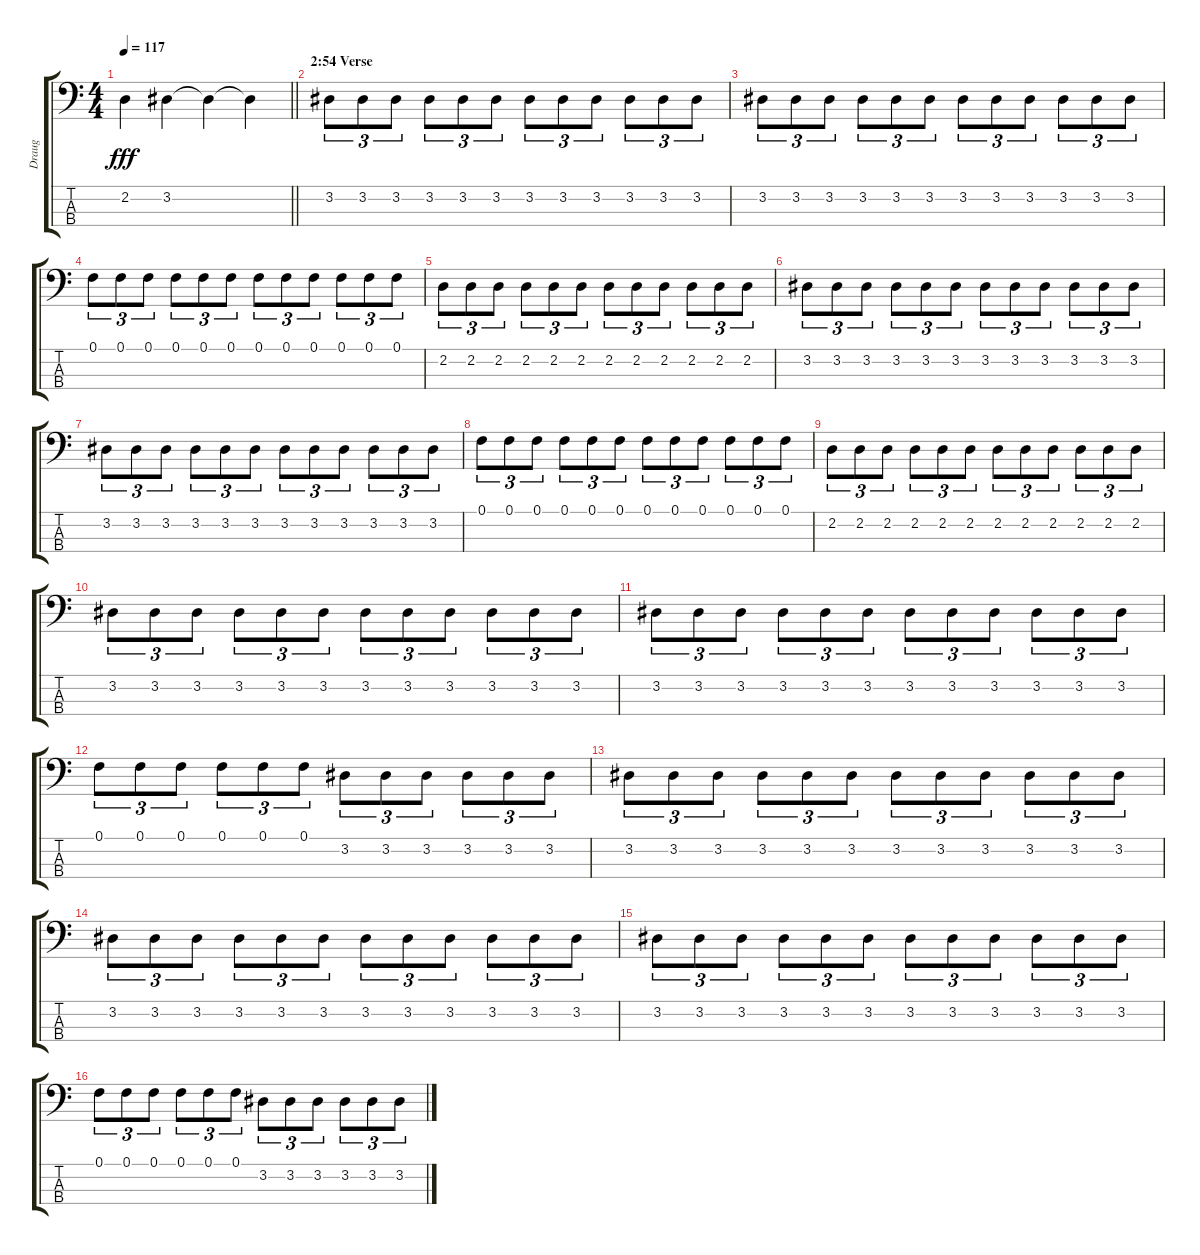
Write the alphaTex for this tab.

\track ("Draug" "Draug") {instrument synthbass2}
\staff {score tabs}
\tuning (F2 C2 G1 D1) {hide}
\ts (4 4)
\tempo 117
\clef f4
\barLineRight lightlight
\ks c
2.2.4{dy fff} 3.2.4 3.2{t}.4 3.2{t}.4 |
\section ("" "2:54 Verse")
3.2.8{tu (3 2)} 3.2.8{tu (3 2)} 3.2.8{tu (3 2)} 3.2.8{tu (3 2)} 3.2.8{tu (3 2)} 3.2.8{tu (3 2)} 3.2.8{tu (3 2)} 3.2.8{tu (3 2)} 3.2.8{tu (3 2)} 3.2.8{tu (3 2)} 3.2.8{tu (3 2)} 3.2.8{tu (3 2)} |
3.2.8{tu (3 2)} 3.2.8{tu (3 2)} 3.2.8{tu (3 2)} 3.2.8{tu (3 2)} 3.2.8{tu (3 2)} 3.2.8{tu (3 2)} 3.2.8{tu (3 2)} 3.2.8{tu (3 2)} 3.2.8{tu (3 2)} 3.2.8{tu (3 2)} 3.2.8{tu (3 2)} 3.2.8{tu (3 2)} |
0.1.8{tu (3 2)} 0.1.8{tu (3 2)} 0.1.8{tu (3 2)} 0.1.8{tu (3 2)} 0.1.8{tu (3 2)} 0.1.8{tu (3 2)} 0.1.8{tu (3 2)} 0.1.8{tu (3 2)} 0.1.8{tu (3 2)} 0.1.8{tu (3 2)} 0.1.8{tu (3 2)} 0.1.8{tu (3 2)} |
2.2.8{tu (3 2)} 2.2.8{tu (3 2)} 2.2.8{tu (3 2)} 2.2.8{tu (3 2)} 2.2.8{tu (3 2)} 2.2.8{tu (3 2)} 2.2.8{tu (3 2)} 2.2.8{tu (3 2)} 2.2.8{tu (3 2)} 2.2.8{tu (3 2)} 2.2.8{tu (3 2)} 2.2.8{tu (3 2)} |
3.2.8{tu (3 2)} 3.2.8{tu (3 2)} 3.2.8{tu (3 2)} 3.2.8{tu (3 2)} 3.2.8{tu (3 2)} 3.2.8{tu (3 2)} 3.2.8{tu (3 2)} 3.2.8{tu (3 2)} 3.2.8{tu (3 2)} 3.2.8{tu (3 2)} 3.2.8{tu (3 2)} 3.2.8{tu (3 2)} |
3.2.8{tu (3 2)} 3.2.8{tu (3 2)} 3.2.8{tu (3 2)} 3.2.8{tu (3 2)} 3.2.8{tu (3 2)} 3.2.8{tu (3 2)} 3.2.8{tu (3 2)} 3.2.8{tu (3 2)} 3.2.8{tu (3 2)} 3.2.8{tu (3 2)} 3.2.8{tu (3 2)} 3.2.8{tu (3 2)} |
0.1.8{tu (3 2)} 0.1.8{tu (3 2)} 0.1.8{tu (3 2)} 0.1.8{tu (3 2)} 0.1.8{tu (3 2)} 0.1.8{tu (3 2)} 0.1.8{tu (3 2)} 0.1.8{tu (3 2)} 0.1.8{tu (3 2)} 0.1.8{tu (3 2)} 0.1.8{tu (3 2)} 0.1.8{tu (3 2)} |
2.2.8{tu (3 2)} 2.2.8{tu (3 2)} 2.2.8{tu (3 2)} 2.2.8{tu (3 2)} 2.2.8{tu (3 2)} 2.2.8{tu (3 2)} 2.2.8{tu (3 2)} 2.2.8{tu (3 2)} 2.2.8{tu (3 2)} 2.2.8{tu (3 2)} 2.2.8{tu (3 2)} 2.2.8{tu (3 2)} |
3.2.8{tu (3 2)} 3.2.8{tu (3 2)} 3.2.8{tu (3 2)} 3.2.8{tu (3 2)} 3.2.8{tu (3 2)} 3.2.8{tu (3 2)} 3.2.8{tu (3 2)} 3.2.8{tu (3 2)} 3.2.8{tu (3 2)} 3.2.8{tu (3 2)} 3.2.8{tu (3 2)} 3.2.8{tu (3 2)} |
3.2.8{tu (3 2)} 3.2.8{tu (3 2)} 3.2.8{tu (3 2)} 3.2.8{tu (3 2)} 3.2.8{tu (3 2)} 3.2.8{tu (3 2)} 3.2.8{tu (3 2)} 3.2.8{tu (3 2)} 3.2.8{tu (3 2)} 3.2.8{tu (3 2)} 3.2.8{tu (3 2)} 3.2.8{tu (3 2)} |
0.1.8{tu (3 2)} 0.1.8{tu (3 2)} 0.1.8{tu (3 2)} 0.1.8{tu (3 2)} 0.1.8{tu (3 2)} 0.1.8{tu (3 2)} 3.2.8{tu (3 2)} 3.2.8{tu (3 2)} 3.2.8{tu (3 2)} 3.2.8{tu (3 2)} 3.2.8{tu (3 2)} 3.2.8{tu (3 2)} |
3.2.8{tu (3 2)} 3.2.8{tu (3 2)} 3.2.8{tu (3 2)} 3.2.8{tu (3 2)} 3.2.8{tu (3 2)} 3.2.8{tu (3 2)} 3.2.8{tu (3 2)} 3.2.8{tu (3 2)} 3.2.8{tu (3 2)} 3.2.8{tu (3 2)} 3.2.8{tu (3 2)} 3.2.8{tu (3 2)} |
3.2.8{tu (3 2)} 3.2.8{tu (3 2)} 3.2.8{tu (3 2)} 3.2.8{tu (3 2)} 3.2.8{tu (3 2)} 3.2.8{tu (3 2)} 3.2.8{tu (3 2)} 3.2.8{tu (3 2)} 3.2.8{tu (3 2)} 3.2.8{tu (3 2)} 3.2.8{tu (3 2)} 3.2.8{tu (3 2)} |
3.2.8{tu (3 2)} 3.2.8{tu (3 2)} 3.2.8{tu (3 2)} 3.2.8{tu (3 2)} 3.2.8{tu (3 2)} 3.2.8{tu (3 2)} 3.2.8{tu (3 2)} 3.2.8{tu (3 2)} 3.2.8{tu (3 2)} 3.2.8{tu (3 2)} 3.2.8{tu (3 2)} 3.2.8{tu (3 2)} |
0.1.8{tu (3 2)} 0.1.8{tu (3 2)} 0.1.8{tu (3 2)} 0.1.8{tu (3 2)} 0.1.8{tu (3 2)} 0.1.8{tu (3 2)} 3.2.8{tu (3 2)} 3.2.8{tu (3 2)} 3.2.8{tu (3 2)} 3.2.8{tu (3 2)} 3.2.8{tu (3 2)} 3.2.8{tu (3 2)}
